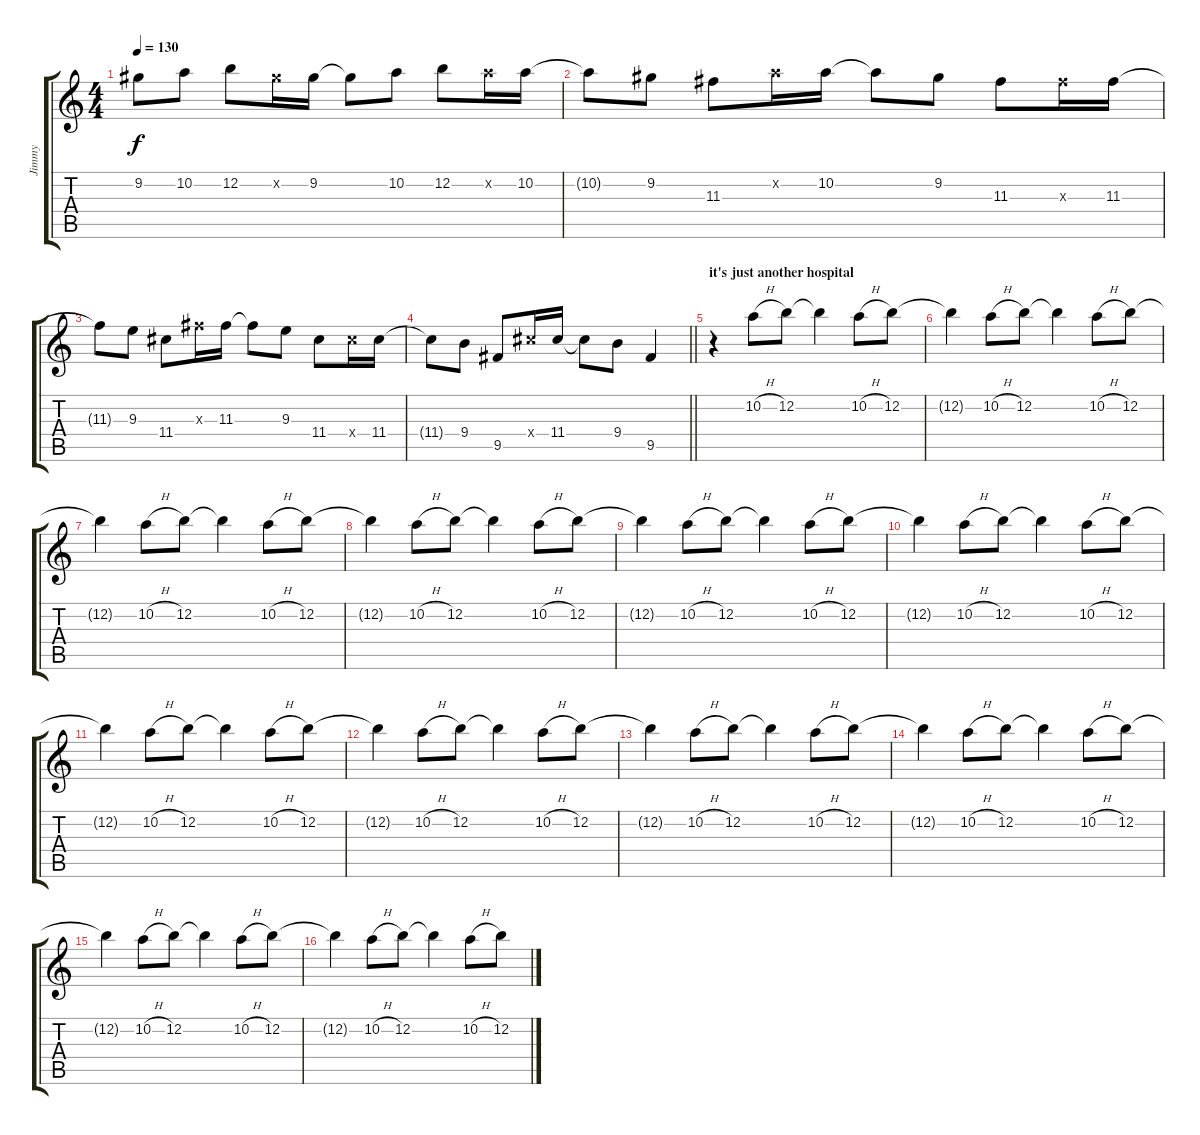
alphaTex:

\track ("Jimmy" "Jimmy") {instrument electricguitarclean}
\staff {score tabs}
\tuning (E4 B3 G3 D3 A2 E2) {hide}
\ts (4 4)
\tempo 130
\clef g2
\ks c
9.2.8{dy f} 10.2.8 12.2.8 9.2{x}.16 9.2.16 9.2{t}.8 10.2.8 12.2.8 10.2{x}.16 10.2.16 |
10.2{t}.8 9.2.8 11.3.8 10.2{x}.16 10.2.16 10.2{t}.8 9.2.8 11.3.8 11.3{x}.16 11.3.16 |
11.3{t}.8 9.3.8 11.4.8 11.3{x}.16 11.3.16 11.3{t}.8 9.3.8 11.4.8 11.4{x}.16 11.4.16 |
\barLineRight lightlight
11.4{t}.8 9.4.8 9.5.8 11.4{x}.16 11.4.16 11.4{t}.8 9.4.8 9.5.4 |
\section ("" "it's just another hospital")
r.4 10.2{h}.8 12.2.8 12.2{t}.4 10.2{h}.8 12.2.8 |
12.2{t}.4 10.2{h}.8 12.2.8 12.2{t}.4 10.2{h}.8 12.2.8 |
12.2{t}.4 10.2{h}.8 12.2.8 12.2{t}.4 10.2{h}.8 12.2.8 |
12.2{t}.4 10.2{h}.8 12.2.8 12.2{t}.4 10.2{h}.8 12.2.8 |
12.2{t}.4 10.2{h}.8 12.2.8 12.2{t}.4 10.2{h}.8 12.2.8 |
12.2{t}.4 10.2{h}.8 12.2.8 12.2{t}.4 10.2{h}.8 12.2.8 |
12.2{t}.4 10.2{h}.8 12.2.8 12.2{t}.4 10.2{h}.8 12.2.8 |
12.2{t}.4 10.2{h}.8 12.2.8 12.2{t}.4 10.2{h}.8 12.2.8 |
12.2{t}.4 10.2{h}.8 12.2.8 12.2{t}.4 10.2{h}.8 12.2.8 |
12.2{t}.4 10.2{h}.8 12.2.8 12.2{t}.4 10.2{h}.8 12.2.8 |
12.2{t}.4 10.2{h}.8 12.2.8 12.2{t}.4 10.2{h}.8 12.2.8 |
12.2{t}.4 10.2{h}.8 12.2.8 12.2{t}.4 10.2{h}.8 12.2.8
